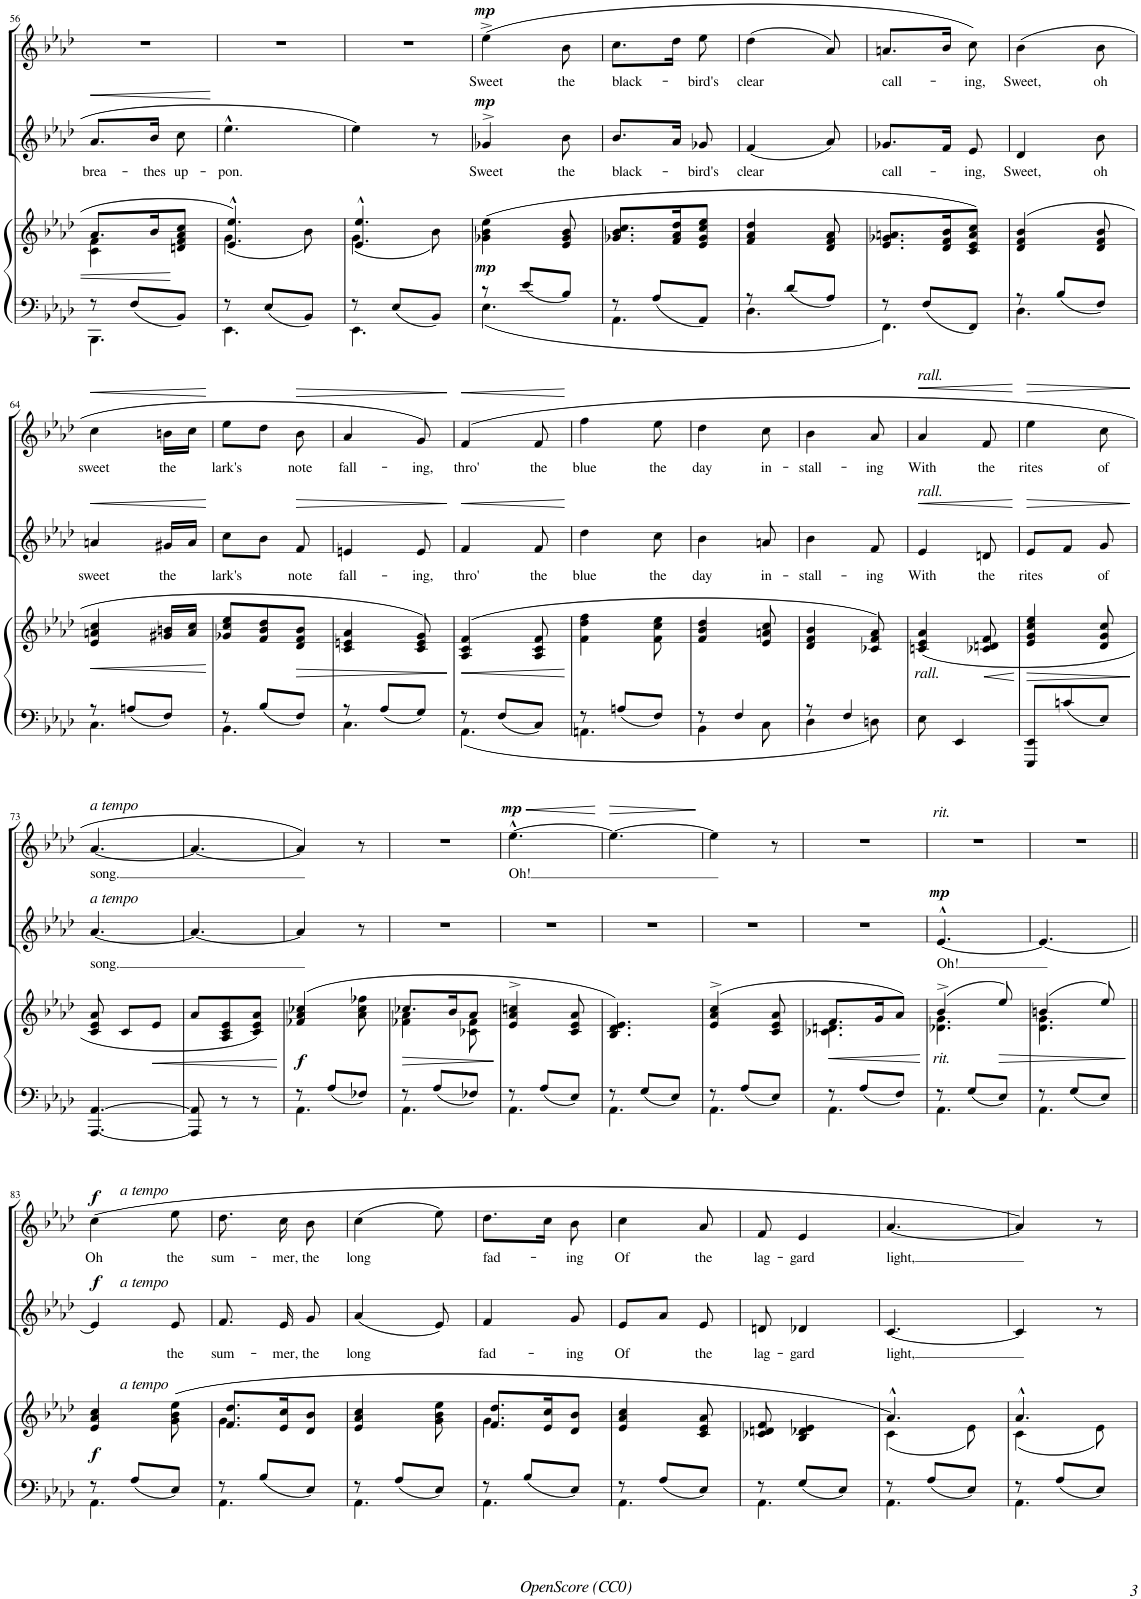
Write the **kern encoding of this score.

**kern	**kern	**dynam	**kern	**text	**dynam	**kern	**text	**dynam
*part3	*part3	*part3	*part2	*part2	*part2	*part1	*part1	*part1
*staff4	*staff3	*staff3/4	*staff2	*staff2	*staff2	*staff1	*staff1	*staff1
*I"Piano	*	*	*I"Contralto	*	*	*I"Soprano	*	*
*I'Pno	*	*	*	*	*	*	*	*
!!LO:PB:g=z
*clefF4	*clefG2	*	*clefG2	*	*	*clefG2	*	*
*	*	*	*Trd4c7	*	*	*	*	*
*k[b-e-a-d-]	*k[b-e-a-d-]	*	*k[b-e-a-d-]	*	*	*k[b-e-a-d-]	*	*
*M3/8	*M3/8	*	*M3/8	*	*	*M3/8	*	*
=56	=56	=56	=56	=56	=56	=56	=56	=56
*^	*^	*	*	*	*	*	*	*
!	!	!	!	!	!	!LO:LY:b	!LO:HP:b	!	!	!
8r	4.BBB-\	8.a-/L	4c\ 4f\	.	8.a-/L	brea-	<	4.r	.	.
8F/L	.	.	.	.	.	.	.	.	.	.
!	!	!	!	!	!	!LO:LY:b	!	!	!	!
.	.	16b-/K	.	.	16b-/Jk	-thes	.	.	.	.
!	!	!	!	!	!	!LO:LY:b	!	!	!	!
8BB-/J	.	8dn/ 8f/ 8a-/ 8cc/J	8ryy	.	8cc\	up-	.	.	.	.
*v	*v	*	*	*	*	*	*	*	*	*
*	*v	*v	*	*	*	*	*	*	*
.	.	.	.	.	[	.	.	.
=57	=57	=57	=57	=57	=57	=57	=57	=57
*^	*^	*	*	*	*	*	*	*
!	!	!	!	!	!	!LO:LY:b	!	!	!	!
8r	4.EE-\	4.e-/^^ 4.ee-/^^	(4g\	.	4.ee-^^\	-pon.	.	4.r	.	.
8E-/L	.	.	.	.	.	.	.	.	.	.
8BB-/J	.	.	8b-\)	.	.	.	.	.	.	.
=58	=58	=58	=58	=58	=58	=58	=58	=58	=58	=58
8r	4.EE-\	4.e-/^^ 4.ee-/^^	(4g\	.	4ee-\	.	.	4.r	.	.
8E-/L	.	.	.	.	.	.	.	.	.	.
8BB-/J	.	.	8b-\)	.	8r	.	.	.	.	.
=59	=59	=59	=59	=59	=59	=59	=59	=59	=59	=59
!	!	!	!	!LO:DY:b	!	!LO:LY:b	!LO:DY:a	!	!LO:LY:b	!LO:DY:a
*	*	*v	*v	*	*	*	*	*	*	*
8r	4.E-\	(4g-X\ 4b-\ 4ee-\	mp	4g-X^>/	Sweet	mp	(4ee-^\	Sweet	mp
8e-/L	.	.	.	.	.	.	.	.	.
!	!	!	!	!	!LO:LY:b	!	!	!LO:LY:b	!
8B-/J	.	8e-/ 8g-/ 8b-/	.	8b-\	the	.	8b-\	the	.
=60	=60	=60	=60	=60	=60	=60	=60	=60	=60
!	!	!	!	!	!LO:LY:b	!	!	!LO:LY:b	!
8r	4.AA-\	8.g-X/ 8.b-/ 8.cc/L	.	8.b-/L	black-	.	8.cc\L	black-	.
8A-/L	.	.	.	.	.	.	.	.	.
.	.	16f/ 16a-/ 16dd-/K	.	16a-/Jk	.	.	16dd-\Jk	.	.
!	!	!	!	!	!LO:LY:b	!	!	!LO:LY:b	!
8AA-/J	.	8e-/ 8g-/ 8cc/ 8ee-/J	.	8g-X/	-bird's	.	8ee-\	-bird's	.
=61	=61	=61	=61	=61	=61	=61	=61	=61	=61
!	!	!	!	!	!LO:LY:b	!	!	!LO:LY:b	!
8r	4.D-\	4f/ 4a-/ 4dd-/	.	(4f/	clear	.	(4dd-\	clear	.
8d-/L	.	.	.	.	.	.	.	.	.
8A-/J	.	8d-/ 8f/ 8a-/	.	8a-/)	.	.	8a-/)	.	.
=62	=62	=62	=62	=62	=62	=62	=62	=62	=62
!	!	!	!	!	!LO:LY:b	!	!	!LO:LY:b	!
8r	4.FF\	8.e-/ 8.g-X/ 8.an/L	.	8.g-X/L	call-	.	8.an/L	call-	.
8F/L	.	.	.	.	.	.	.	.	.
.	.	16d-/ 16f/ 16b-/K	.	16f/Jk	.	.	16b-/Jk	.	.
!	!	!	!	!	!LO:LY:b	!	!	!LO:LY:b	!
8FF/J	.	8c/ 8e-/ 8a/ 8cc/J)	.	8e-/	-ing,	.	8cc\)	-ing,	.
=63	=63	=63	=63	=63	=63	=63	=63	=63	=63
!	!	!	!	!	!LO:LY:b	!	!	!LO:LY:b	!
8r	4.D-\	(>4d-/ 4f/ 4b-/	.	4d-/	Sweet,	.	(4b-\	Sweet,	.
8B-/L	.	.	.	.	.	.	.	.	.
!	!	!	!	!	!LO:LY:b	!	!	!LO:LY:b	!
8F/J	.	8d-/ 8f/ 8b-/	.	8b-\	oh	.	8b-\	oh	.
!!LO:LB:g=z
=64	=64	=64	=64	=64	=64	=64	=64	=64	=64
!	!	!	!LO:HP:b	!	!LO:LY:b	!LO:HP:b	!	!LO:LY:b	!LO:HP:b
8r	4.C\	4e-/ 4an/ 4cc/	<	4an/	sweet	<	4cc\	sweet	<
8An/L	.	.	.	.	.	.	.	.	.
!	!	!	!	!	!LO:LY:b	!	!	!LO:LY:b	!
8F/J	.	16g#X/ 16bn/LL	.	16g#X/LL	the	.	16bn\LL	the	.
.	.	16a/ 16cc/JJ	.	16a/JJ	.	.	16cc\JJ	.	.
*v	*v	*	*	*	*	*	*	*	*
.	.	[	.	.	[	.	.	[
=65	=65	=65	=65	=65	=65	=65	=65	=65
*^	*	*	*	*	*	*	*	*
!	!	!	!	!	!LO:LY:b	!	!	!LO:LY:b	!
8r	4.BB-\	8g-X/ 8cc/ 8ee-/L	.	8cc\L	lark's	.	8ee-\L	lark's	.
8B-/L	.	8f/ 8b-/ 8dd-/	.	8b-\J	.	.	8dd-\J	.	.
!	!	!	!LO:HP:b	!	!LO:LY:b	!LO:HP:b	!	!LO:LY:b	!LO:HP:b
8F/J	.	8d-/ 8f/ 8b-/J	>	8f/	note	>	8b-\	note	>
=66	=66	=66	=66	=66	=66	=66	=66	=66	=66
!	!	!	!	!	!LO:LY:b	!	!	!LO:LY:b	!
8r	4.C\	4c/ 4en/ 4a-/	.	4en/	fall-	.	4a-/	fall-	.
8A-/L	.	.	.	.	.	.	.	.	.
!	!	!	!	!	!LO:LY:b	!	!	!LO:LY:b	!
8G/J	.	8c/ 8e/ 8g/)	.	8e/	-ing,	.	8g/)	-ing,	.
*v	*v	*	*	*	*	*	*	*	*
.	.	]	.	.	]	.	.	]
=67	=67	=67	=67	=67	=67	=67	=67	=67
*^	*	*	*	*	*	*	*	*
!	!	!	!LO:HP:b	!	!LO:LY:b	!LO:HP:b	!	!LO:LY:b	!LO:HP:b
8r	4.AA-\	(4A-/ 4c/ 4f/	<	4f/	thro'	<	(4f/	thro'	<
8F/L	.	.	.	.	.	.	.	.	.
!	!	!	!	!	!LO:LY:b	!	!	!LO:LY:b	!
8C/J	.	8A-/ 8c/ 8f/	.	8f/	the	.	8f/	the	.
*v	*v	*	*	*	*	*	*	*	*
.	.	[	.	.	[	.	.	[
=68	=68	=68	=68	=68	=68	=68	=68	=68
*^	*	*	*	*	*	*	*	*
!	!	!	!	!	!LO:LY:b	!	!	!LO:LY:b	!
8r	4.AAn\	4f\ 4dd-\ 4ff\	.	4dd-\	blue	.	4ff\	blue	.
8An/L	.	.	.	.	.	.	.	.	.
!	!	!	!	!	!LO:LY:b	!	!	!LO:LY:b	!
8F/J	.	8f\ 8cc\ 8ee-\	.	8cc\	the	.	8ee-\	the	.
=69	=69	=69	=69	=69	=69	=69	=69	=69	=69
!	!	!	!	!	!LO:LY:b	!	!	!LO:LY:b	!
8r	4BB-\	4f/ 4b-/ 4dd-/	.	4b-\	day	.	4dd-\	day	.
4F/	.	.	.	.	.	.	.	.	.
!	!	!	!	!	!LO:LY:b	!	!	!LO:LY:b	!
.	8C\	8e-/ 8an/ 8cc/	.	8an/	in-	.	8cc\	in-	.
=70	=70	=70	=70	=70	=70	=70	=70	=70	=70
!	!	!	!	!	!LO:LY:b	!	!	!LO:LY:b	!
8r	4D-\	4d-/ 4f/ 4b-/	.	4b-\	-stall-	.	4b-\	-stall-	.
4F/	.	.	.	.	.	.	.	.	.
!	!	!	!	!	!LO:LY:b	!	!	!LO:LY:b	!
.	8Dn\	8c-X/ 8f/ 8a-/)	.	8f/	-ing	.	8a-/	-ing	.
=71	=71	=71	=71	=71	=71	=71	=71	=71	=71
!	!	!	!	!	!	!	!LO:TX:a:i:t=rall.	!	!
!	!	!	!	!LO:TX:a:i:t=rall.	!	!	!	!	!
!	!	!LO:TX:b:i:t=rall.	!	!	!	!	!	!	!
!	!	!	!	!	!LO:LY:b	!LO:HP:b	!	!LO:LY:b	!LO:HP:b
*v	*v	*	*	*	*	*	*	*	*
8E-\	(4cn/ 4e-/ 4a-/	.	4e-/	With	<	4a-/	With	<
4EE-/	.	.	.	.	.	.	.	.
!	!	!LO:HP:b	!	!LO:LY:b	!	!	!LO:LY:b	!
.	8c-X/ 8dn/ 8f/	<	8dn/	the	.	8f/	the	.
.	.	[	.	.	[	.	.	[
=72	=72	=72	=72	=72	=72	=72	=72	=72
!	!	!LO:HP:b	!	!LO:LY:b	!LO:HP:b	!	!LO:LY:b	!LO:HP:b
8EEE-/ 8EE-/L	4e-/ 4g/ 4cc/ 4ee-/	>	8e-/L	rites	>	4ee-\	rites	>
8cn/	.	.	8f/J	.	.	.	.	.
!	!	!	!	!LO:LY:b	!	!	!LO:LY:b	!
8E-/J	8d-/ 8g/ 8cc/	.	8g/	of	.	8cc\	of	.
.	.	]	.	.	]	.	.	]
!!LO:LB:g=z
=73	=73	=73	=73	=73	=73	=73	=73	=73
!	!	!	!	!	!	!LO:TX:a:i:t=a tempo	!	!
!	!	!	!LO:TX:a:i:t=a tempo	!	!	!	!	!
!	!	!	!	!LO:LY:b	!	!	!LO:LY:b	!
[4.AAA-/ [4.AA-/	8c/ 8e-/ 8a-/	.	[4.a-/	song.	.	[4.a-/	song.	.
.	8c/L	.	.	.	.	.	.	.
!	!	!LO:HP:b	!	!	!	!	!	!
.	8e-/J	<	.	.	.	.	.	.
=74	=74	=74	=74	=74	=74	=74	=74	=74
8AAA-/] 8AA-/]	8a-/L	.	4.a-/_	.	.	4.a-/_	.	.
8r	8A-/ 8c/ 8e-/	.	.	.	.	.	.	.
8r	8c/ 8e-/ 8a-/J)	.	.	.	.	.	.	.
.	.	[	.	.	.	.	.	.
=75	=75	=75	=75	=75	=75	=75	=75	=75
*^	*	*	*	*	*	*	*	*
!	!	!	!LO:DY:b	!	!	!	!	!	!
8r	4.AA-\	(4f-X/ 4a-/ 4cc-X/	f	4a-/]	.	.	4a-/])	.	.
8A-/L	.	.	.	.	.	.	.	.	.
8F-X/J	.	8a-\ 8cc-\ 8ff-X\	.	8r	.	.	8r	.	.
=76	=76	=76	=76	=76	=76	=76	=76	=76	=76
!	!	!	!LO:HP:b	!	!	!	!	!	!
*	*	*^	*	*	*	*	*	*	*
8r	4.AA-\	8.cc-X/L	4f-X\ 4a-\	>	4.r	.	.	4.r	.	.
8A-/L	.	.	.	.	.	.	.	.	.	.
.	.	16b-/K	.	.	.	.	.	.	.	.
8F-X/J	.	8a-/J	8c-X\ 8f-\	.	.	.	.	.	.	.
*v	*v	*	*	*	*	*	*	*	*	*
*	*v	*v	*	*	*	*	*	*	*
.	.	]	.	.	.	.	.	.
=77	=77	=77	=77	=77	=77	=77	=77	=77
*^	*	*	*	*	*	*	*	*
!	!	!	!	!	!	!	!	!LO:LY:b	!LO:HP:b
!	!	!	!	!	!	!	!	!	!LO:DY:n=1:a
8r	4.AA-\	4e-/^> 4a-/^> 4ccn/^>	.	4.r	.	.	[4.ee-^^\	Oh!	< mp
8A-/L	.	.	.	.	.	.	.	.	.
8E-/J	.	8c/ 8e-/ 8a-/	.	.	.	.	.	.	.
*v	*v	*	*	*	*	*	*	*	*
.	.	.	.	.	.	.	.	[
=78	=78	=78	=78	=78	=78	=78	=78	=78
*^	*	*	*	*	*	*	*	*
!	!	!	!	!	!	!	!	!	!LO:HP:b
8r	4.AA-\	4.B-/ 4.d-/ 4.e-/)	.	4.r	.	.	4.ee-\_	.	>
8G/L	.	.	.	.	.	.	.	.	.
8E-/J	.	.	.	.	.	.	.	.	.
*v	*v	*	*	*	*	*	*	*	*
.	.	.	.	.	.	.	.	]
=79	=79	=79	=79	=79	=79	=79	=79	=79
*^	*	*	*	*	*	*	*	*
8r	4.AA-\	(4e-/^> 4a-/^> 4cc/^>	.	4.r	.	.	4ee-\]	.	.
8A-/L	.	.	.	.	.	.	.	.	.
8E-/J	.	8c/ 8e-/ 8a-/	.	.	.	.	8r	.	.
=80	=80	=80	=80	=80	=80	=80	=80	=80	=80
!	!	!	!LO:HP:b	!	!	!	!	!	!
*	*	*^	*	*	*	*	*	*	*
8r	4.AA-\	8.f/L	4.c-X\ 4.dn\	<	4.r	.	.	4.r	.	.
8A-/L	.	.	.	.	.	.	.	.	.	.
.	.	16g/K	.	.	.	.	.	.	.	.
8F/J	.	8a-/J)	.	.	.	.	.	.	.	.
*v	*v	*	*	*	*	*	*	*	*	*
*	*v	*v	*	*	*	*	*	*	*
.	.	[	.	.	.	.	.	.
=81	=81	=81	=81	=81	=81	=81	=81	=81
*^	*^	*	*	*	*	*	*	*
!	!	!	!	!	!	!	!	!LO:TX:a:i:t=rit.	!	!
!	!	!LO:TX:b:i:t=rit.	!	!	!	!	!	!	!	!
!	!	!	!	!	!	!LO:LY:b	!LO:DY:a	!	!	!
8r	4.AA-\	(4b-^/	4.d-X\ 4.g\	.	[4.e-^^/	Oh!	mp	4.r	.	.
8G/L	.	.	.	.	.	.	.	.	.	.
!	!	!	!	!LO:HP:b	!	!	!	!	!	!
8E-/J	.	8ee-/)	.	>	.	.	.	.	.	.
=82	=82	=82	=82	=82	=82	=82	=82	=82	=82	=82
8r	4.AA-\	(4bn/	4.d-\ 4.g\	.	4.e-/_	.	.	4.r	.	.
8G/L	.	.	.	.	.	.	.	.	.	.
8E-/J	.	8ee-/)	.	.	.	.	.	.	.	.
*v	*v	*	*	*	*	*	*	*	*	*
*	*v	*v	*	*	*	*	*	*	*
.	.	]	.	.	.	.	.	.
!!LO:LB:g=z
=83||	=83||	=83||	=83||	=83||	=83||	=83||	=83||	=83||
*^	*	*	*	*	*	*	*	*
!	!	!	!	!	!	!	!LO:TX:a:i:t=a tempo	!	!
!	!	!	!	!LO:TX:a:i:t=a tempo	!	!	!	!	!
!	!	!LO:TX:a:i:t=a tempo	!	!	!	!	!	!	!
!	!	!	!LO:DY:b	!	!	!LO:DY:a	!	!LO:LY:b	!LO:DY:a
8r	4.AA-\	4e-/ 4a-/ 4cc/	f	4e-/]	.	f	(4cc\	Oh	f
8A-/L	.	.	.	.	.	.	.	.	.
!	!	!	!	!	!LO:LY:b	!	!	!LO:LY:b	!
8E-/J	.	(8g\ 8b-\ 8ee-\	.	8e-/	the	.	8ee-\	the	.
=84	=84	=84	=84	=84	=84	=84	=84	=84	=84
*	*	*^	*	*	*	*	*	*	*
!	!	!	!	!	!	!LO:LY:b	!	!	!LO:LY:b	!
8r	4.AA-\	8.f/ 8.dd-/L	4.g\	.	8.f/	sum-	.	8.dd-\	sum-	.
8B-/L	.	.	.	.	.	.	.	.	.	.
!	!	!	!	!	!	!LO:LY:b	!	!	!LO:LY:b	!
.	.	16e-/ 16cc/K	.	.	16e-/	-mer,	.	16cc\	-mer,	.
!	!	!	!	!	!	!LO:LY:b	!	!	!LO:LY:b	!
8E-/J	.	8d-/ 8b-/J	.	.	8g/	the	.	8b-\	the	.
*	*	*v	*v	*	*	*	*	*	*	*
=85	=85	=85	=85	=85	=85	=85	=85	=85	=85
!	!	!	!	!	!LO:LY:b	!	!	!LO:LY:b	!
8r	4.AA-\	4e-/ 4a-/ 4cc/	.	(4a-/	long	.	(4cc\	long	.
8A-/L	.	.	.	.	.	.	.	.	.
8E-/J	.	8g\ 8b-\ 8ee-\	.	8e-/)	.	.	8ee-\)	.	.
=86	=86	=86	=86	=86	=86	=86	=86	=86	=86
*	*	*^	*	*	*	*	*	*	*
!	!	!	!	!	!	!LO:LY:b	!	!	!LO:LY:b	!
8r	4.AA-\	8.f/ 8.dd-/L	4.g\	.	4f/	fad-	.	8.dd-\L	fad-	.
8B-/L	.	.	.	.	.	.	.	.	.	.
.	.	16e-/ 16cc/K	.	.	.	.	.	16cc\Jk	.	.
!	!	!	!	!	!	!LO:LY:b	!	!	!LO:LY:b	!
8E-/J	.	8d-/ 8b-/J	.	.	8g/	-ing	.	8b-\	-ing	.
*	*	*v	*v	*	*	*	*	*	*	*
=87	=87	=87	=87	=87	=87	=87	=87	=87	=87
!	!	!	!	!	!LO:LY:b	!	!	!LO:LY:b	!
8r	4.AA-\	4e-/ 4a-/ 4cc/	.	8e-/L	Of	.	4cc\	Of	.
8A-/L	.	.	.	8a-/J	.	.	.	.	.
!	!	!	!	!	!LO:LY:b	!	!	!LO:LY:b	!
8E-/J	.	8c/ 8e-/ 8a-/	.	8e-/	the	.	8a-/	the	.
=88	=88	=88	=88	=88	=88	=88	=88	=88	=88
!	!	!	!	!	!LO:LY:b	!	!	!LO:LY:b	!
8r	4.AA-\	8c-X/ 8dn/ 8f/	.	8dn/	lag-	.	8f/	lag-	.
!	!	!	!	!	!LO:LY:b	!	!	!LO:LY:b	!
8G/L	.	4B-/ 4d-X/ 4e-/	.	4d-X/	-gard	.	4e-/	-gard	.
8E-/J	.	.	.	.	.	.	.	.	.
=89	=89	=89	=89	=89	=89	=89	=89	=89	=89
*	*	*^	*	*	*	*	*	*	*
!	!	!	!	!	!	!LO:LY:b	!	!	!LO:LY:b	!
8r	4.AA-\	4.a-^^/)	(4c\	.	[4.c/	light,	.	[4.a-/	light,	.
8A-/L	.	.	.	.	.	.	.	.	.	.
8E-/J	.	.	8e-\)	.	.	.	.	.	.	.
=90	=90	=90	=90	=90	=90	=90	=90	=90	=90	=90
8r	4.AA-\	4.a-^^/	(4c\	.	4c/]	.	.	4a-/])	.	.
8A-/L	.	.	.	.	.	.	.	.	.	.
8E-/J	.	.	8e-\)	.	8r	.	.	8r	.	.
*v	*v	*	*	*	*	*	*	*	*	*
*	*v	*v	*	*	*	*	*	*	*
=	=	=	=	=	=	=	=	=
*-	*-	*-	*-	*-	*-	*-	*-	*-
